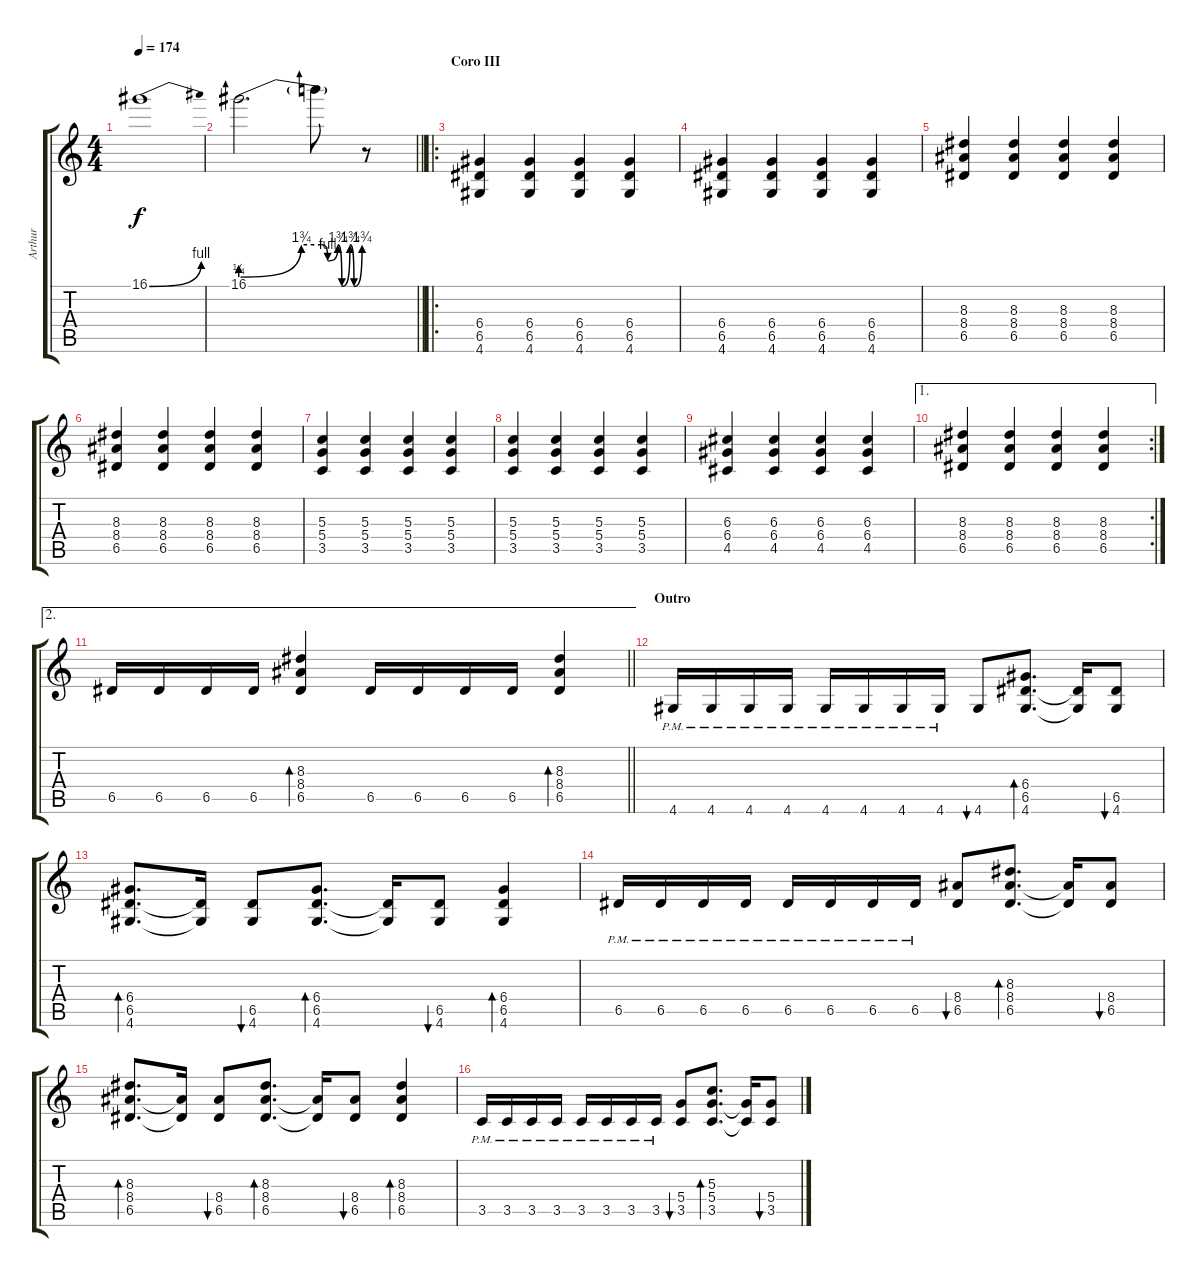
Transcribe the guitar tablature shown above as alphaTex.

\track ("Arthur" "Arthur") {instrument distortionguitar}
\staff {score tabs}
\tuning (E4 B3 G3 D3 A2 E2) {hide}
\ts (4 4)
\tempo 174
\clef g2
\ks c
16.1{be (bend 0 0 60 4)}.1{dy f} |
\barLineRight lightlight
16.1{be (custom 0 1 30 7 40 7 43 4 48 7 50 0 54 7 56 0 60 7)}.2{d} 16.1{t}.8 r.8 |
\ro
\section ("" "Coro III")
(6.4 6.5 4.6).4{volume 14 instrument distortionguitar} (6.4 6.5 4.6).4 (6.4 6.5 4.6).4 (6.4 6.5 4.6).4 |
(6.4 6.5 4.6).4 (6.4 6.5 4.6).4 (6.4 6.5 4.6).4 (6.4 6.5 4.6).4 |
(8.3 8.4 6.5).4 (8.3 8.4 6.5).4 (8.3 8.4 6.5).4 (8.3 8.4 6.5).4 |
(8.3 8.4 6.5).4 (8.3 8.4 6.5).4 (8.3 8.4 6.5).4 (8.3 8.4 6.5).4 |
(5.3 5.4 3.5).4 (5.3 5.4 3.5).4 (5.3 5.4 3.5).4 (5.3 5.4 3.5).4 |
(5.3 5.4 3.5).4 (5.3 5.4 3.5).4 (5.3 5.4 3.5).4 (5.3 5.4 3.5).4 |
(6.3 6.4 4.5).4 (6.3 6.4 4.5).4 (6.3 6.4 4.5).4 (6.3 6.4 4.5).4 |
\ae 1
\rc 2
(8.3 8.4 6.5).4 (8.3 8.4 6.5).4 (8.3 8.4 6.5).4 (8.3 8.4 6.5).4 |
\ae 2
\barLineRight lightlight
6.5.16 6.5.16 6.5.16 6.5.16 (8.3 8.4 6.5).4{bd 120} 6.5.16 6.5.16 6.5.16 6.5.16 (8.3 8.4 6.5).4{bd 120} |
\section ("" "Outro")
4.6{pm}.16 4.6{pm}.16 4.6{pm}.16 4.6{pm}.16 4.6{pm}.16 4.6{pm}.16 4.6{pm}.16 4.6{pm}.16 4.6.8{bu 120} (6.4 6.5 4.6).8{d bd 120} (6.5{t} 4.6{t}).16 (6.5 4.6).8{bu 120} |
(6.4 6.5 4.6).8{d bd 120} (6.5{t} 4.6{t}).16 (6.5 4.6).8{bu 120} (6.4 6.5 4.6).8{d bd 120} (6.5{t} 4.6{t}).16 (6.5 4.6).8{bu 120} (6.4 6.5 4.6).4{bd 120} |
6.5{pm}.16 6.5{pm}.16 6.5{pm}.16 6.5{pm}.16 6.5{pm}.16 6.5{pm}.16 6.5{pm}.16 6.5{pm}.16 (8.4 6.5).8{bu 120} (8.3 8.4 6.5).8{d bd 120} (8.4{t} 6.5{t}).16 (8.4 6.5).8{bu 120} |
(8.3 8.4 6.5).8{d bd 120} (8.4{t} 6.5{t}).16 (8.4 6.5).8{bu 120} (8.3 8.4 6.5).8{d bd 120} (8.4{t} 6.5{t}).16 (8.4 6.5).8{bu 120} (8.3 8.4 6.5).4{bd 120} |
3.5{pm}.16 3.5{pm}.16 3.5{pm}.16 3.5{pm}.16 3.5{pm}.16 3.5{pm}.16 3.5{pm}.16 3.5{pm}.16 (5.4 3.5).8{bu 120} (5.3 5.4 3.5).8{d bd 120} (5.4{t} 3.5{t}).16 (5.4 3.5).8{bu 120}
